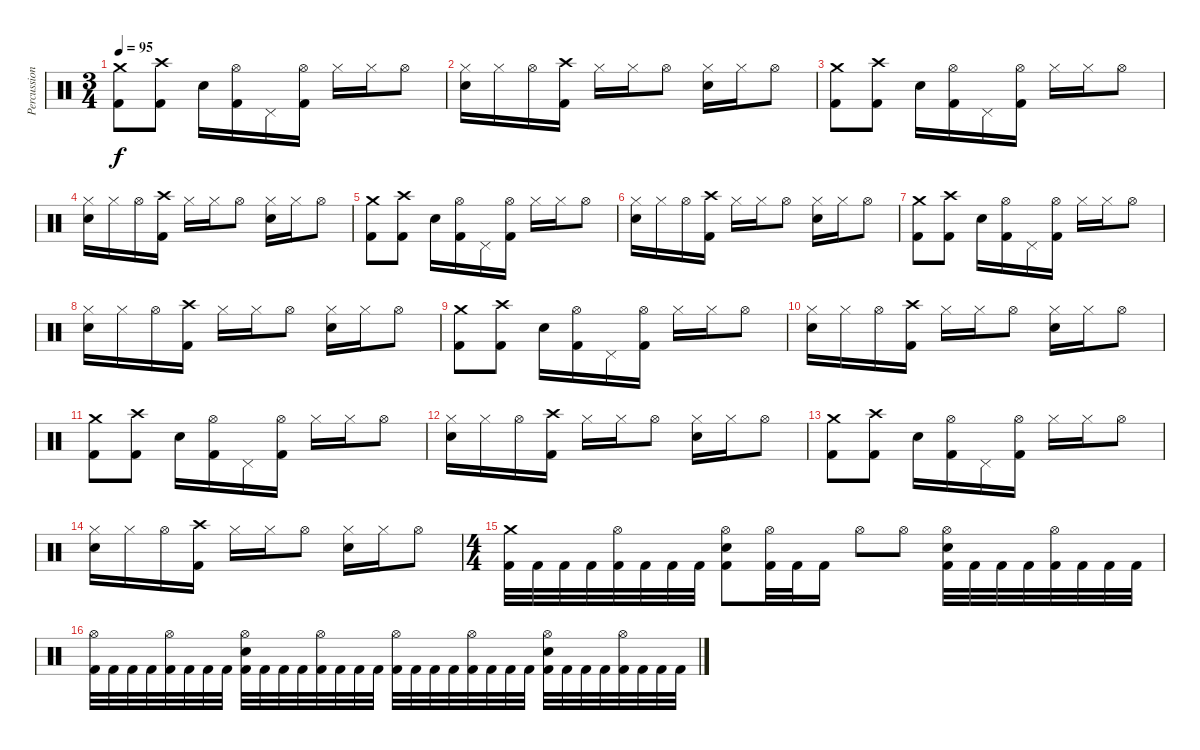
\track ("Percussion" "Percussion") {instrument percussion}
\staff {score}
\articulation defaults
\ts (3 4)
\tempo 95
\clef neutral
\ks c
("Crash medium (hit)" "Kick (hit) 2").8{dy f} ("Crash high (hit)" "Kick (hit) 2").8 "Electric Snare (hit)".16 ("Hi-Hat (open)" "Kick (hit) 2").16 "Pedal Hi-Hat (hit)".16 ("Hi-Hat (open)" "Kick (hit) 2").16 "Hi-Hat (closed)".16 "Hi-Hat (closed)".16 "Hi-Hat (open)".8 |
("Hi-Hat (closed)" "Electric Snare (hit)").16 "Hi-Hat (closed)".16 "Hi-Hat (open)".16 ("Crash high (hit)" "Kick (hit) 2").16 "Hi-Hat (closed)".16 "Hi-Hat (closed)".16 "Hi-Hat (open)".8 ("Hi-Hat (closed)" "Electric Snare (hit)").16 "Hi-Hat (closed)".16 "Hi-Hat (open)".8 |
("Crash medium (hit)" "Kick (hit) 2").8 ("Crash high (hit)" "Kick (hit) 2").8 "Electric Snare (hit)".16 ("Hi-Hat (open)" "Kick (hit) 2").16 "Pedal Hi-Hat (hit)".16 ("Hi-Hat (open)" "Kick (hit) 2").16 "Hi-Hat (closed)".16 "Hi-Hat (closed)".16 "Hi-Hat (open)".8 |
("Hi-Hat (closed)" "Electric Snare (hit)").16 "Hi-Hat (closed)".16 "Hi-Hat (open)".16 ("Crash high (hit)" "Kick (hit) 2").16 "Hi-Hat (closed)".16 "Hi-Hat (closed)".16 "Hi-Hat (open)".8 ("Hi-Hat (closed)" "Electric Snare (hit)").16 "Hi-Hat (closed)".16 "Hi-Hat (open)".8 |
("Crash medium (hit)" "Kick (hit) 2").8 ("Crash high (hit)" "Kick (hit) 2").8 "Electric Snare (hit)".16 ("Hi-Hat (open)" "Kick (hit) 2").16 "Pedal Hi-Hat (hit)".16 ("Hi-Hat (open)" "Kick (hit) 2").16 "Hi-Hat (closed)".16 "Hi-Hat (closed)".16 "Hi-Hat (open)".8 |
("Hi-Hat (closed)" "Electric Snare (hit)").16 "Hi-Hat (closed)".16 "Hi-Hat (open)".16 ("Crash high (hit)" "Kick (hit) 2").16 "Hi-Hat (closed)".16 "Hi-Hat (closed)".16 "Hi-Hat (open)".8 ("Hi-Hat (closed)" "Electric Snare (hit)").16 "Hi-Hat (closed)".16 "Hi-Hat (open)".8 |
("Crash medium (hit)" "Kick (hit) 2").8 ("Crash high (hit)" "Kick (hit) 2").8 "Electric Snare (hit)".16 ("Hi-Hat (open)" "Kick (hit) 2").16 "Pedal Hi-Hat (hit)".16 ("Hi-Hat (open)" "Kick (hit) 2").16 "Hi-Hat (closed)".16 "Hi-Hat (closed)".16 "Hi-Hat (open)".8 |
("Hi-Hat (closed)" "Electric Snare (hit)").16 "Hi-Hat (closed)".16 "Hi-Hat (open)".16 ("Crash high (hit)" "Kick (hit) 2").16 "Hi-Hat (closed)".16 "Hi-Hat (closed)".16 "Hi-Hat (open)".8 ("Hi-Hat (closed)" "Electric Snare (hit)").16 "Hi-Hat (closed)".16 "Hi-Hat (open)".8 |
("Crash medium (hit)" "Kick (hit) 2").8 ("Crash high (hit)" "Kick (hit) 2").8 "Electric Snare (hit)".16 ("Hi-Hat (open)" "Kick (hit) 2").16 "Pedal Hi-Hat (hit)".16 ("Hi-Hat (open)" "Kick (hit) 2").16 "Hi-Hat (closed)".16 "Hi-Hat (closed)".16 "Hi-Hat (open)".8 |
("Hi-Hat (closed)" "Electric Snare (hit)").16 "Hi-Hat (closed)".16 "Hi-Hat (open)".16 ("Crash high (hit)" "Kick (hit) 2").16 "Hi-Hat (closed)".16 "Hi-Hat (closed)".16 "Hi-Hat (open)".8 ("Hi-Hat (closed)" "Electric Snare (hit)").16 "Hi-Hat (closed)".16 "Hi-Hat (open)".8 |
("Crash medium (hit)" "Kick (hit) 2").8 ("Crash high (hit)" "Kick (hit) 2").8 "Electric Snare (hit)".16 ("Hi-Hat (open)" "Kick (hit) 2").16 "Pedal Hi-Hat (hit)".16 ("Hi-Hat (open)" "Kick (hit) 2").16 "Hi-Hat (closed)".16 "Hi-Hat (closed)".16 "Hi-Hat (open)".8 |
("Hi-Hat (closed)" "Electric Snare (hit)").16 "Hi-Hat (closed)".16 "Hi-Hat (open)".16 ("Crash high (hit)" "Kick (hit) 2").16 "Hi-Hat (closed)".16 "Hi-Hat (closed)".16 "Hi-Hat (open)".8 ("Hi-Hat (closed)" "Electric Snare (hit)").16 "Hi-Hat (closed)".16 "Hi-Hat (open)".8 |
("Crash medium (hit)" "Kick (hit) 2").8 ("Crash high (hit)" "Kick (hit) 2").8 "Electric Snare (hit)".16 ("Hi-Hat (open)" "Kick (hit) 2").16 "Pedal Hi-Hat (hit)".16 ("Hi-Hat (open)" "Kick (hit) 2").16 "Hi-Hat (closed)".16 "Hi-Hat (closed)".16 "Hi-Hat (open)".8 |
("Hi-Hat (closed)" "Electric Snare (hit)").16 "Hi-Hat (closed)".16 "Hi-Hat (open)".16 ("Crash high (hit)" "Kick (hit) 2").16 "Hi-Hat (closed)".16 "Hi-Hat (closed)".16 "Hi-Hat (open)".8 ("Hi-Hat (closed)" "Electric Snare (hit)").16 "Hi-Hat (closed)".16 "Hi-Hat (open)".8 |
\ts (4 4)
\section ("" "")
("Crash medium (hit)" "Kick (hit) 2").32 "Kick (hit) 2".32 "Kick (hit) 2".32 "Kick (hit) 2".32 ("Hi-Hat (open)" "Kick (hit) 2").32 "Kick (hit) 2".32 "Kick (hit) 2".32 "Kick (hit) 2".32 ("Hi-Hat (open)" "Electric Snare (hit)" "Kick (hit) 2").8 ("Hi-Hat (open)" "Kick (hit) 2").32 "Kick (hit) 2".32 "Kick (hit) 2".16 "Hi-Hat (open)".8 "Hi-Hat (open)".8 ("Hi-Hat (open)" "Electric Snare (hit)" "Kick (hit) 2").32 "Kick (hit) 2".32 "Kick (hit) 2".32 "Kick (hit) 2".32 ("Hi-Hat (open)" "Kick (hit) 2").32 "Kick (hit) 2".32 "Kick (hit) 2".32 "Kick (hit) 2".32 |
("Hi-Hat (open)" "Kick (hit) 2").32 "Kick (hit) 2".32 "Kick (hit) 2".32 "Kick (hit) 2".32 ("Hi-Hat (open)" "Kick (hit) 2").32 "Kick (hit) 2".32 "Kick (hit) 2".32 "Kick (hit) 2".32 ("Hi-Hat (open)" "Electric Snare (hit)" "Kick (hit) 2").32 "Kick (hit) 2".32 "Kick (hit) 2".32 "Kick (hit) 2".32 ("Hi-Hat (open)" "Kick (hit) 2").32 "Kick (hit) 2".32 "Kick (hit) 2".32 "Kick (hit) 2".32 ("Hi-Hat (open)" "Kick (hit) 2").32 "Kick (hit) 2".32 "Kick (hit) 2".32 "Kick (hit) 2".32 ("Hi-Hat (open)" "Kick (hit) 2").32 "Kick (hit) 2".32 "Kick (hit) 2".32 "Kick (hit) 2".32 ("Hi-Hat (open)" "Electric Snare (hit)" "Kick (hit) 2").32 "Kick (hit) 2".32 "Kick (hit) 2".32 "Kick (hit) 2".32 ("Hi-Hat (open)" "Kick (hit) 2").32 "Kick (hit) 2".32 "Kick (hit) 2".32 "Kick (hit) 2".32
